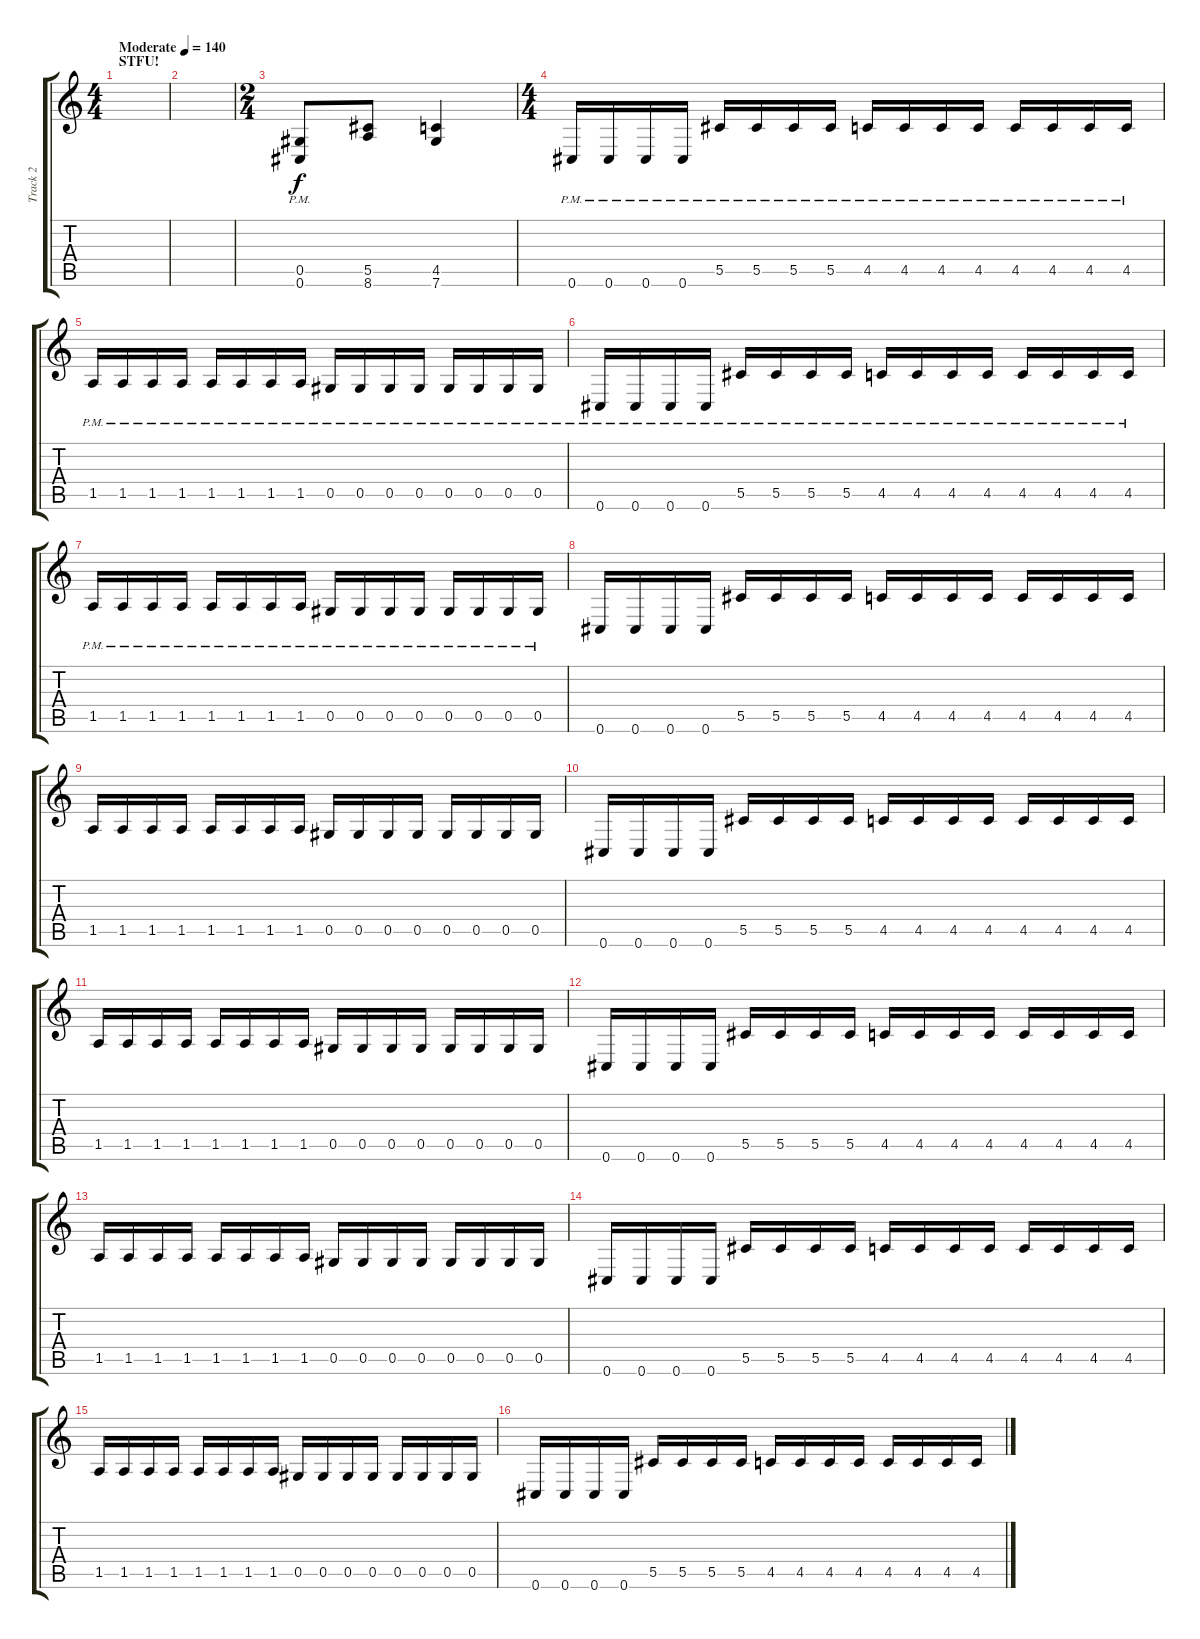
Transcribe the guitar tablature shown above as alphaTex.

\track ("Track 2" "Track 2") {instrument distortionguitar}
\staff {score tabs}
\tuning (Eb4 Bb3 Gb3 Db3 Ab2 Db2) {hide}
\ts (4 4)
\section ("" "STFU!")
\tempo (140 "Moderate")
\clef g2
\ks c
|
|
\ts (2 4)
(0.5{pm} 0.6{pm}).8 (5.5 8.6).8 (4.5 7.6).4 |
\ts (4 4)
0.6{pm}.16 0.6{pm}.16 0.6{pm}.16 0.6{pm}.16 5.5{pm}.16 5.5{pm}.16 5.5{pm}.16 5.5{pm}.16 4.5{pm}.16 4.5{pm}.16 4.5{pm}.16 4.5{pm}.16 4.5{pm}.16 4.5{pm}.16 4.5{pm}.16 4.5{pm}.16 |
1.5{pm}.16 1.5{pm}.16 1.5{pm}.16 1.5{pm}.16 1.5{pm}.16 1.5{pm}.16 1.5{pm}.16 1.5{pm}.16 0.5{pm}.16 0.5{pm}.16 0.5{pm}.16 0.5{pm}.16 0.5{pm}.16 0.5{pm}.16 0.5{pm}.16 0.5{pm}.16 |
0.6{pm}.16 0.6{pm}.16 0.6{pm}.16 0.6{pm}.16 5.5{pm}.16 5.5{pm}.16 5.5{pm}.16 5.5{pm}.16 4.5{pm}.16 4.5{pm}.16 4.5{pm}.16 4.5{pm}.16 4.5{pm}.16 4.5{pm}.16 4.5{pm}.16 4.5{pm}.16 |
1.5{pm}.16 1.5{pm}.16 1.5{pm}.16 1.5{pm}.16 1.5{pm}.16 1.5{pm}.16 1.5{pm}.16 1.5{pm}.16 0.5{pm}.16 0.5{pm}.16 0.5{pm}.16 0.5{pm}.16 0.5{pm}.16 0.5{pm}.16 0.5{pm}.16 0.5{pm}.16 |
0.6.16 0.6.16 0.6.16 0.6.16 5.5.16 5.5.16 5.5.16 5.5.16 4.5.16 4.5.16 4.5.16 4.5.16 4.5.16 4.5.16 4.5.16 4.5.16 |
1.5.16 1.5.16 1.5.16 1.5.16 1.5.16 1.5.16 1.5.16 1.5.16 0.5.16 0.5.16 0.5.16 0.5.16 0.5.16 0.5.16 0.5.16 0.5.16 |
0.6.16 0.6.16 0.6.16 0.6.16 5.5.16 5.5.16 5.5.16 5.5.16 4.5.16 4.5.16 4.5.16 4.5.16 4.5.16 4.5.16 4.5.16 4.5.16 |
1.5.16 1.5.16 1.5.16 1.5.16 1.5.16 1.5.16 1.5.16 1.5.16 0.5.16 0.5.16 0.5.16 0.5.16 0.5.16 0.5.16 0.5.16 0.5.16 |
0.6.16 0.6.16 0.6.16 0.6.16 5.5.16 5.5.16 5.5.16 5.5.16 4.5.16 4.5.16 4.5.16 4.5.16 4.5.16 4.5.16 4.5.16 4.5.16 |
1.5.16 1.5.16 1.5.16 1.5.16 1.5.16 1.5.16 1.5.16 1.5.16 0.5.16 0.5.16 0.5.16 0.5.16 0.5.16 0.5.16 0.5.16 0.5.16 |
0.6.16 0.6.16 0.6.16 0.6.16 5.5.16 5.5.16 5.5.16 5.5.16 4.5.16 4.5.16 4.5.16 4.5.16 4.5.16 4.5.16 4.5.16 4.5.16 |
1.5.16 1.5.16 1.5.16 1.5.16 1.5.16 1.5.16 1.5.16 1.5.16 0.5.16 0.5.16 0.5.16 0.5.16 0.5.16 0.5.16 0.5.16 0.5.16 |
0.6.16 0.6.16 0.6.16 0.6.16 5.5.16 5.5.16 5.5.16 5.5.16 4.5.16 4.5.16 4.5.16 4.5.16 4.5.16 4.5.16 4.5.16 4.5.16
